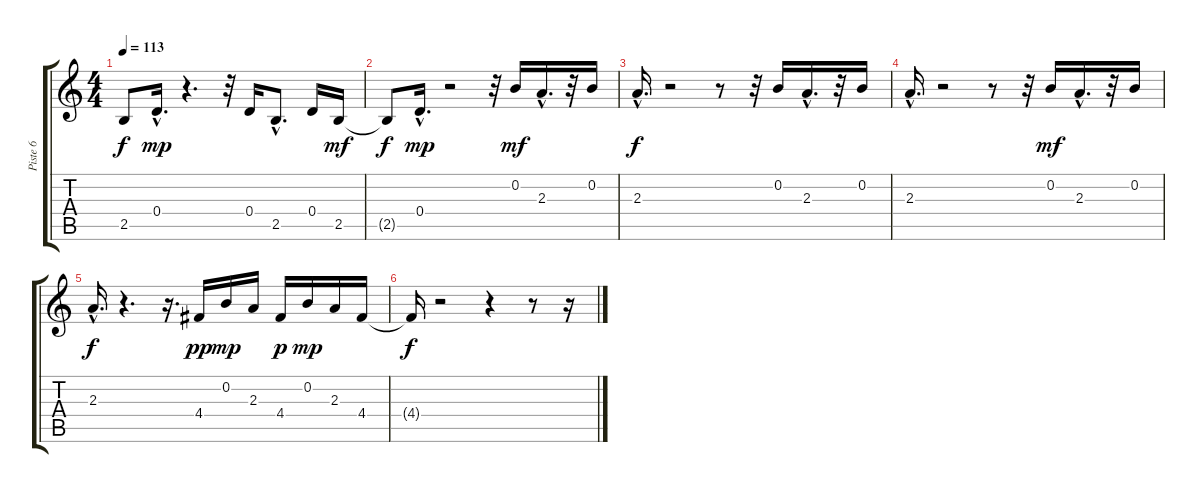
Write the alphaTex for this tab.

\track ("Piste 6" "Piste 6") {instrument electricguitarclean}
\staff {score tabs}
\tuning (E4 B3 G3 D3 A2 E2) {hide}
\ts (4 4)
\tempo 113
\clef g2
\ks c
2.5{t}.8{dy f} 0.4{hac}.16{d dy mp} r.4{d} r.32 0.4.16 2.5{hac}.8{d} 0.4.16 2.5.16{dy mf} |
2.5{t}.8{dy f} 0.4{hac}.16{d dy mp} r.2 r.32 0.2.16{dy mf balance 8} 2.3{hac}.16{d} r.32 0.2.16 |
2.3{hac}.16{d dy f} r.2 r.8 r.32 0.2.16 2.3{hac}.16{d} r.32 0.2.16 |
2.3{hac}.16{d} r.2 r.8 r.32 0.2.16{dy mf} 2.3{hac}.16{d} r.32 0.2.16 |
2.3{hac}.16{d dy f} r.4{d} r.16{d} 4.4.16{dy pp} 0.2.16{dy mp} 2.3.16 4.4.16{dy p} 0.2.16{dy mp} 2.3.16 4.4.16 |
4.4{t}.16{dy f} r.2 r.4 r.8 r.16
